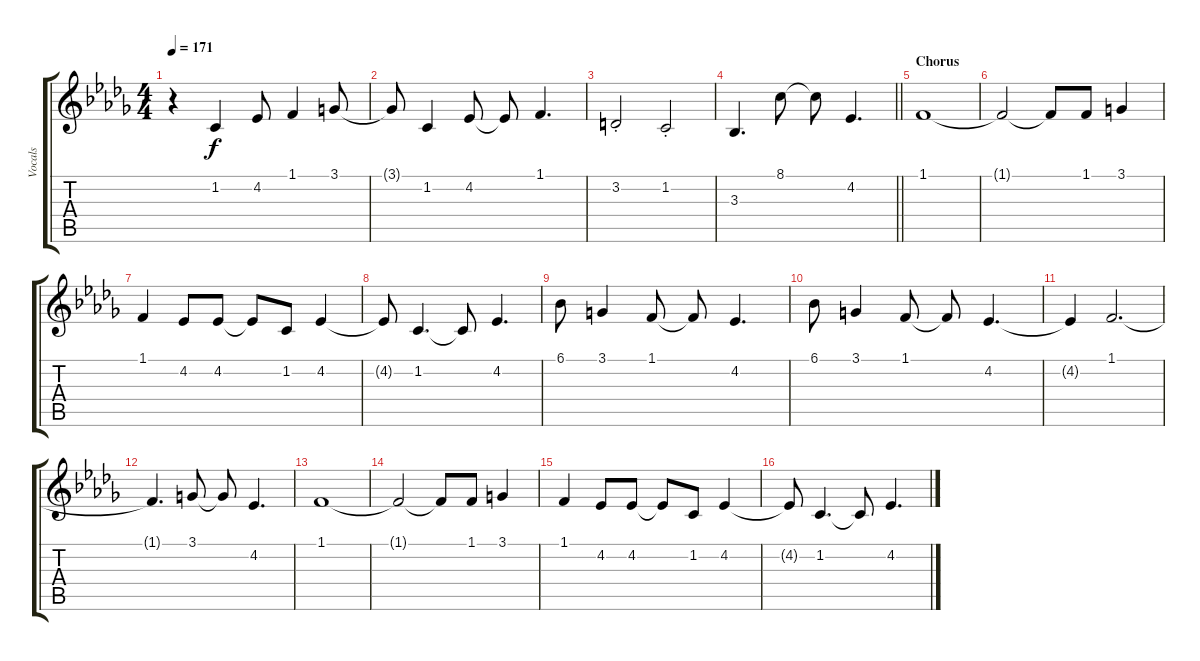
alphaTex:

\track ("Vocals" "Vocals") {instrument altosax}
\staff {score tabs}
\tuning (E4 B3 G3 D3 A2 E2) {hide}
\ts (4 4)
\tempo 171
\clef g2
\ks db
r.4{dy f} 1.2.4 4.2.8 1.1.4 3.1.8 |
3.1{t}.8 1.2.4 4.2.8 4.2{t}.8 1.1.4{d} |
3.2{st}.2 1.2{st}.2 |
\barLineRight lightlight
3.3.4{d} 8.1.8 8.1{t}.8 4.2.4{d} |
\section ("" "Chorus")
1.1.1 |
1.1{t}.2 1.1{t}.8 1.1.8 3.1.4 |
1.1.4 4.2.8 4.2.8 4.2{t}.8 1.2.8 4.2.4 |
4.2{t}.8 1.2.4{d} 1.2{t}.8 4.2.4{d} |
6.1.8 3.1.4 1.1.8 1.1{t}.8 4.2.4{d} |
6.1.8 3.1.4 1.1.8 1.1{t}.8 4.2.4{d} |
4.2{t}.4 1.1.2{d} |
1.1{t}.4{d} 3.1.8 3.1{t}.8 4.2.4{d} |
1.1.1 |
1.1{t}.2 1.1{t}.8 1.1.8 3.1.4 |
1.1.4 4.2.8 4.2.8 4.2{t}.8 1.2.8 4.2.4 |
4.2{t}.8 1.2.4{d} 1.2{t}.8 4.2.4{d}
